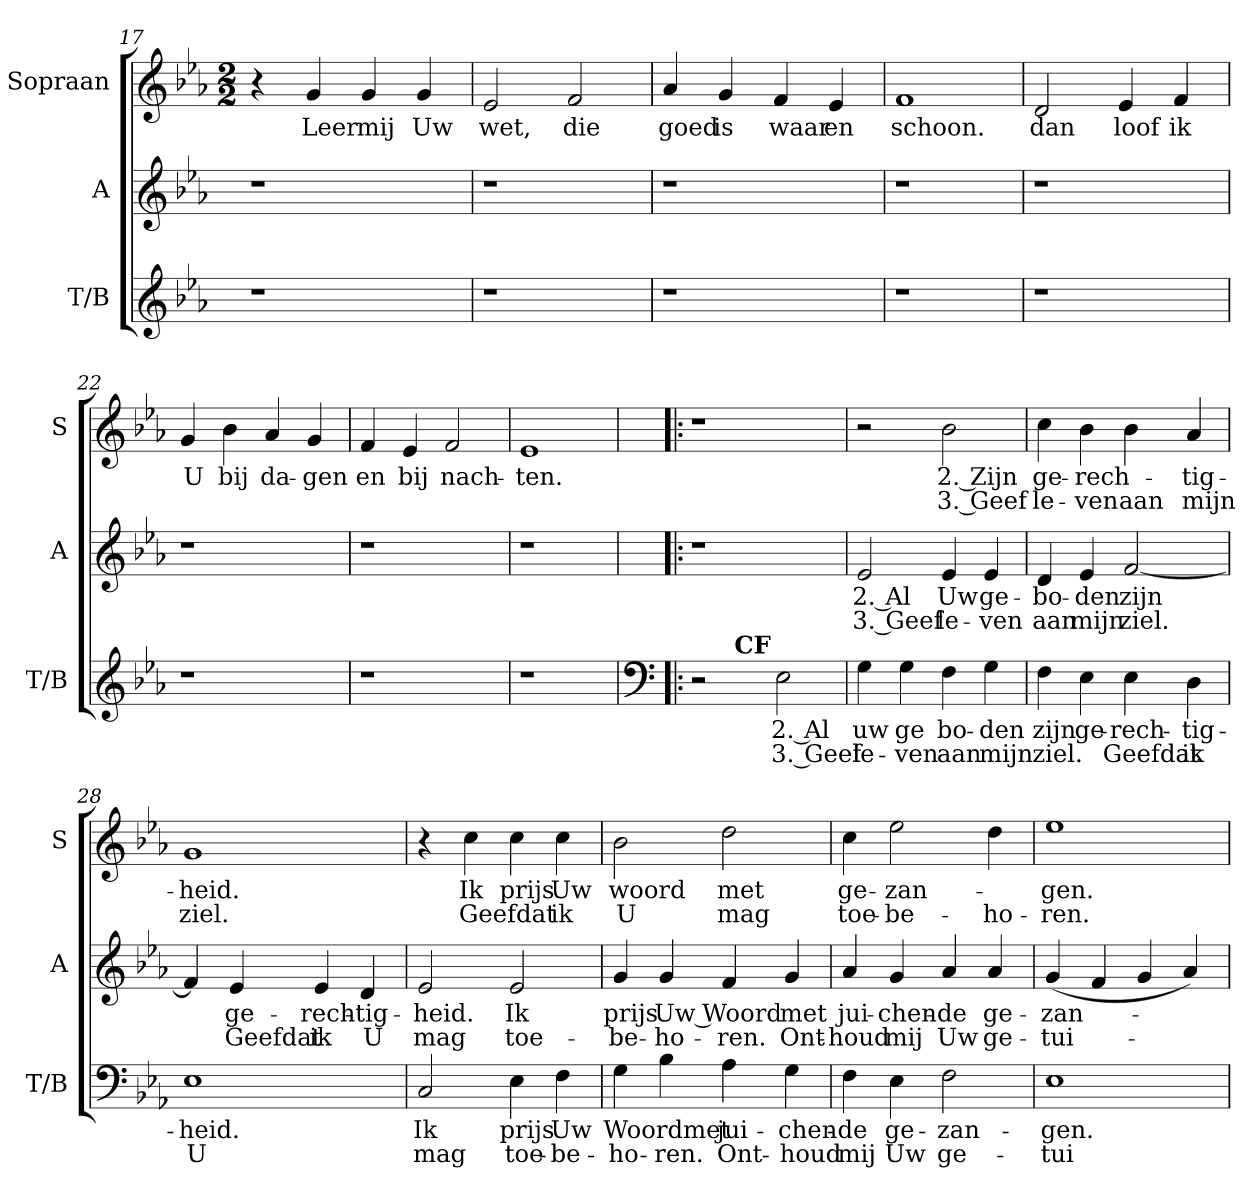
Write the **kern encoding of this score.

**kern	**text	**text	**kern	**text	**text	**kern	**text	**text
*part3	*part3	*part3	*part2	*part2	*part2	*part1	*part1	*part1
*staff3	*staff3	*staff3	*staff2	*staff2	*staff2	*staff1	*staff1	*staff1
*I"T/B	*	*	*I"A	*	*	*I"Sopraan	*	*
*I'T/B	*	*	*I'A	*	*	*I'S	*	*
!!LO:LB:g=z
*clefG2	*	*	*clefG2	*	*	*clefG2	*	*
*k[b-e-a-]	*	*	*k[b-e-a-]	*	*	*k[b-e-a-]	*	*
*E-:	*	*	*E-:	*	*	*E-:	*	*
*	*	*	*	*	*	*M2/2	*	*
=17	=17	=17	=17	=17	=17	=17	=17	=17
1r	.	.	1r	.	.	4r	.	.
!	!	!	!	!	!	!	!LO:LY:b	!
.	.	.	.	.	.	4g/	Leer	.
!	!	!	!	!	!	!	!LO:LY:b	!
.	.	.	.	.	.	4g/	mij	.
!	!	!	!	!	!	!	!LO:LY:b	!
.	.	.	.	.	.	4g/	Uw	.
=18	=18	=18	=18	=18	=18	=18	=18	=18
!	!	!	!	!	!	!	!LO:LY:b	!
1r	.	.	1r	.	.	2e-/	wet,	.
!	!	!	!	!	!	!	!LO:LY:b	!
.	.	.	.	.	.	2f/	die	.
=19	=19	=19	=19	=19	=19	=19	=19	=19
!	!	!	!	!	!	!	!LO:LY:b	!
1r	.	.	1r	.	.	4a-/	goed	.
!	!	!	!	!	!	!	!LO:LY:b	!
.	.	.	.	.	.	4g/	is	.
!	!	!	!	!	!	!	!LO:LY:b	!
.	.	.	.	.	.	4f/	waar	.
!	!	!	!	!	!	!	!LO:LY:b	!
.	.	.	.	.	.	4e-/	en	.
=20	=20	=20	=20	=20	=20	=20	=20	=20
!	!	!	!	!	!	!	!LO:LY:b	!
1r	.	.	1r	.	.	1f	schoon.	.
!!LO:LB:g=z
=21	=21	=21	=21	=21	=21	=21	=21	=21
!	!	!	!	!	!	!	!LO:LY:b	!
1r	.	.	1r	.	.	2d/	dan	.
!	!	!	!	!	!	!	!LO:LY:b	!
.	.	.	.	.	.	4e-/	loof	.
!	!	!	!	!	!	!	!LO:LY:b	!
.	.	.	.	.	.	4f/	ik	.
=22	=22	=22	=22	=22	=22	=22	=22	=22
!	!	!	!	!	!	!	!LO:LY:b	!
1r	.	.	1r	.	.	4g/	U	.
!	!	!	!	!	!	!	!LO:LY:b	!
.	.	.	.	.	.	4b-\	bij	.
!	!	!	!	!	!	!	!LO:LY:b	!
.	.	.	.	.	.	4a-/	da-	.
!	!	!	!	!	!	!	!LO:LY:b	!
.	.	.	.	.	.	4g/	-gen	.
=23	=23	=23	=23	=23	=23	=23	=23	=23
!	!	!	!	!	!	!	!LO:LY:b	!
1r	.	.	1r	.	.	4f/	en	.
!	!	!	!	!	!	!	!LO:LY:b	!
.	.	.	.	.	.	4e-/	bij	.
!	!	!	!	!	!	!	!LO:LY:b	!
.	.	.	.	.	.	2f/	nach-	.
=24	=24	=24	=24	=24	=24	=24	=24	=24
!	!	!	!	!	!	!	!LO:LY:b	!
1r	.	.	1r	.	.	1e-	-ten.	.
!!LO:PB:g=z
=25!|:	=25!|:	=25!|:	=25!|:	=25!|:	=25!|:	=25!|:	=25!|:	=25!|:
*clefF4	*	*	*	*	*	*	*	*
*^	*	*	*	*	*	*	*	*
2r	4ryy	.	.	1r	.	.	1r	.	.
!	!LO:TX:a:B:t=CF	!	!	!	!	!	!	!	!
.	2.ryy	.	.	.	.	.	.	.	.
!	!	!LO:LY:b:rj	!LO:LY:b:rj	!	!	!	!	!	!
2E-\	.	2. Al	3. Geef	.	.	.	.	.	.
=26	=26	=26	=26	=26	=26	=26	=26	=26	=26
!	!	!LO:LY:b	!LO:LY:b	!	!LO:LY:b:rj	!LO:LY:b:rj	!	!	!
*v	*v	*	*	*	*	*	*	*	*
4G\	uw	le-	2e-/	2. Al	3. Geef	2r	.	.
!	!LO:LY:b	!LO:LY:b	!	!	!	!	!	!
4G\	ge	-ven	.	.	.	.	.	.
!	!LO:LY:b	!LO:LY:b	!	!LO:LY:b	!LO:LY:b	!	!LO:LY:b:rj	!LO:LY:b:rj
4F\	bo-	aan	4e-/	Uw	le-	2b-\	2. Zijn	3. Geef
!	!LO:LY:b	!LO:LY:b	!	!LO:LY:b	!LO:LY:b	!	!	!
4G\	-den	mijn	4e-/	ge-	-ven	.	.	.
=27	=27	=27	=27	=27	=27	=27	=27	=27
!	!LO:LY:b	!LO:LY:b	!	!LO:LY:b	!LO:LY:b	!	!LO:LY:b	!LO:LY:b
4F\	zijn	ziel.	4d/	-bo-	aan	4cc\	ge-	le-
!	!LO:LY:b	!	!	!LO:LY:b	!LO:LY:b	!	!LO:LY:b	!LO:LY:b
4E-\	ge-	.	4e-/	-den	mijn	4b-\	-rech-	-ven
!	!LO:LY:b	!LO:LY:b	!	!LO:LY:b	!LO:LY:b	!	!	!LO:LY:b
4E-\	-rech-	Geefdat	[<2f/	zijn	ziel.	4b-\	.	aan
!	!LO:LY:b	!LO:LY:b	!	!	!	!	!LO:LY:b	!LO:LY:b
4D\	-tig-	ik	.	.	.	4a-/	-tig-	mijn
=28	=28	=28	=28	=28	=28	=28	=28	=28
!	!LO:LY:b	!LO:LY:b	!	!	!	!	!LO:LY:b	!LO:LY:b
1E-	-heid.	U	4f/]	.	.	1g	-heid.	ziel.
!	!	!	!	!LO:LY:b	!LO:LY:b	!	!	!
.	.	.	4e-/	ge-	Geefdat	.	.	.
!	!	!	!	!LO:LY:b	!LO:LY:b	!	!	!
.	.	.	4e-/	-rech-	ik	.	.	.
!	!	!	!	!LO:LY:b	!LO:LY:b	!	!	!
.	.	.	4d/	-tig-	U	.	.	.
!!LO:LB:g=z
=29	=29	=29	=29	=29	=29	=29	=29	=29
!	!LO:LY:b:rj	!LO:LY:b:rj	!	!LO:LY:b	!LO:LY:b	!	!	!
2C/	Ik	mag	2e-/	-heid.	mag	4r	.	.
!	!	!	!	!	!	!	!LO:LY:b	!LO:LY:b
.	.	.	.	.	.	4cc\	Ik	Geefdat
!	!LO:LY:b	!LO:LY:b	!	!LO:LY:b	!LO:LY:b	!	!LO:LY:b	!
4E-\	prijs	toe-	2e-/	Ik	toe-	4cc\	prijs	.
!	!LO:LY:b	!LO:LY:b	!	!	!	!	!LO:LY:b	!LO:LY:b
4F\	Uw	-be-	.	.	.	4cc\	Uw	ik
=30	=30	=30	=30	=30	=30	=30	=30	=30
!	!LO:LY:b	!LO:LY:b	!	!LO:LY:b	!LO:LY:b	!	!LO:LY:b	!LO:LY:b
4G\	Woordmet	-ho-	4g/	prijs	-be-	2b-\	woord	U
!	!	!LO:LY:b	!	!LO:LY:b	!LO:LY:b	!	!	!
4B-\	.	-ren.	4g/	Uw Woord	-ho-	.	.	.
!	!LO:LY:b	!LO:LY:b	!	!	!LO:LY:b	!	!LO:LY:b	!LO:LY:b
4A-\	jui-	Ont-	4f/	.	-ren.	2dd\	met	mag
!	!LO:LY:b	!LO:LY:b	!	!LO:LY:b	!LO:LY:b	!	!	!
4G\	-chen-	-houd	4g/	met	Ont-	.	.	.
=31	=31	=31	=31	=31	=31	=31	=31	=31
!	!LO:LY:b	!LO:LY:b	!	!LO:LY:b	!LO:LY:b	!	!LO:LY:b	!LO:LY:b
4F\	-de	mij	4a-/	jui-	-houd	4cc\	ge-	toe-
!	!LO:LY:b	!LO:LY:b	!	!LO:LY:b	!LO:LY:b	!	!LO:LY:b:rj	!LO:LY:b:rj
4E-\	ge-	Uw	4g/	-chen-	mij	2ee-\	-zan-	-be-
!	!LO:LY:b:rj	!LO:LY:b:rj	!	!LO:LY:b:rj	!LO:LY:b:rj	!	!	!
2F\	-zan-	ge-	4a-/	-de	Uw	.	.	.
!	!	!	!	!LO:LY:b	!LO:LY:b	!	!	!LO:LY:b
.	.	.	4a-/	ge-	ge-	4dd\	.	-ho-
=32	=32	=32	=32	=32	=32	=32	=32	=32
!	!LO:LY:b	!LO:LY:b	!	!LO:LY:b	!LO:LY:b	!	!LO:LY:b	!LO:LY:b
1E-	-gen.	-tui-	(4g/	-zan-	-tui-	1ee-	-gen.	-ren.
.	.	.	4f/	.	.	.	.	.
.	.	.	4g/	.	.	.	.	.
.	.	.	4a-/)	.	.	.	.	.
=	=	=	=	=	=	=	=	=
*-	*-	*-	*-	*-	*-	*-	*-	*-
